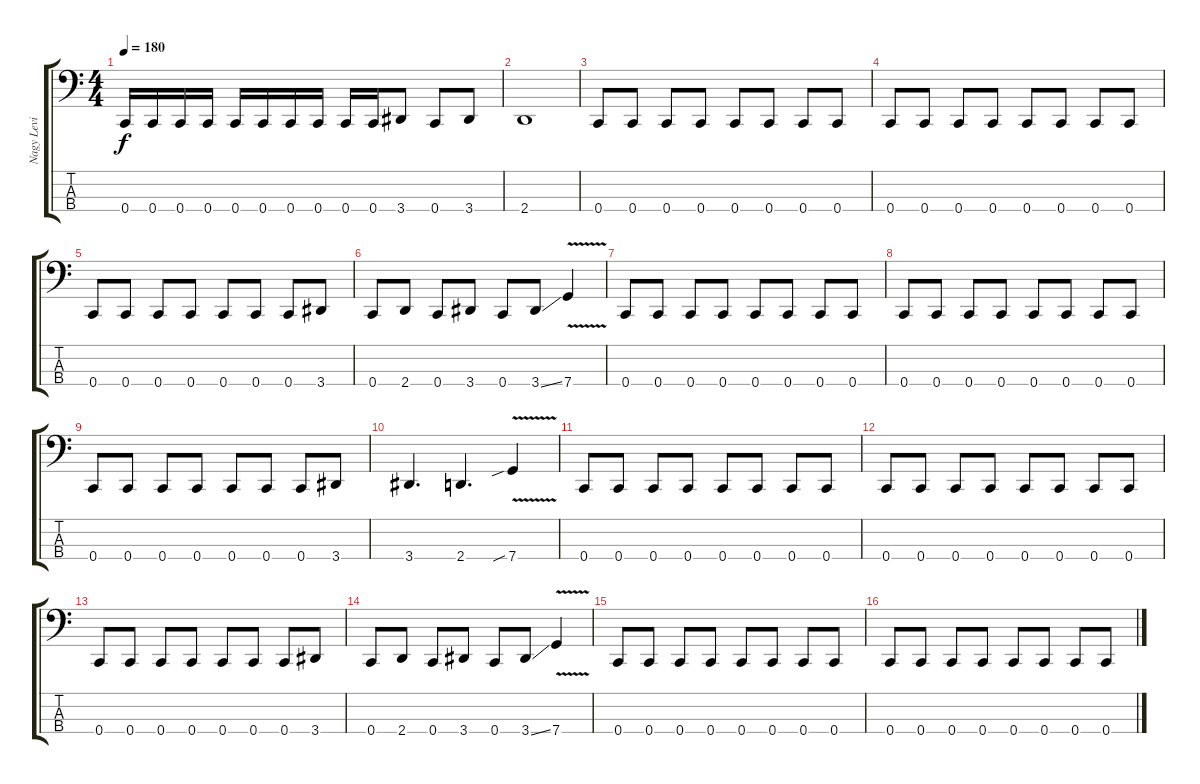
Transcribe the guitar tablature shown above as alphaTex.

\track ("Nagy Levi" "Nagy Levi") {instrument electricbassfinger}
\staff {score tabs}
\tuning (F2 C2 G1 C1) {hide}
\ts (4 4)
\tempo 180
\clef f4
\ks c
0.4.16{dy f} 0.4.16 0.4.16 0.4.16 0.4.16 0.4.16 0.4.16 0.4.16 0.4.16 0.4.16 3.4.8 0.4.8 3.4.8 |
2.4.1 |
0.4.8 0.4.8 0.4.8 0.4.8 0.4.8 0.4.8 0.4.8 0.4.8 |
0.4.8 0.4.8 0.4.8 0.4.8 0.4.8 0.4.8 0.4.8 0.4.8 |
0.4.8 0.4.8 0.4.8 0.4.8 0.4.8 0.4.8 0.4.8 3.4.8 |
0.4.8 2.4.8 0.4.8 3.4.8 0.4.8 3.4{ss}.8 7.4{v}.4 |
0.4.8 0.4.8 0.4.8 0.4.8 0.4.8 0.4.8 0.4.8 0.4.8 |
0.4.8 0.4.8 0.4.8 0.4.8 0.4.8 0.4.8 0.4.8 0.4.8 |
0.4.8 0.4.8 0.4.8 0.4.8 0.4.8 0.4.8 0.4.8 3.4.8 |
3.4.4{d} 2.4.4{d} 7.4{v sib}.4 |
0.4.8 0.4.8 0.4.8 0.4.8 0.4.8 0.4.8 0.4.8 0.4.8 |
0.4.8 0.4.8 0.4.8 0.4.8 0.4.8 0.4.8 0.4.8 0.4.8 |
0.4.8 0.4.8 0.4.8 0.4.8 0.4.8 0.4.8 0.4.8 3.4.8 |
0.4.8 2.4.8 0.4.8 3.4.8 0.4.8 3.4{ss}.8 7.4{v}.4 |
0.4.8 0.4.8 0.4.8 0.4.8 0.4.8 0.4.8 0.4.8 0.4.8 |
0.4.8 0.4.8 0.4.8 0.4.8 0.4.8 0.4.8 0.4.8 0.4.8
